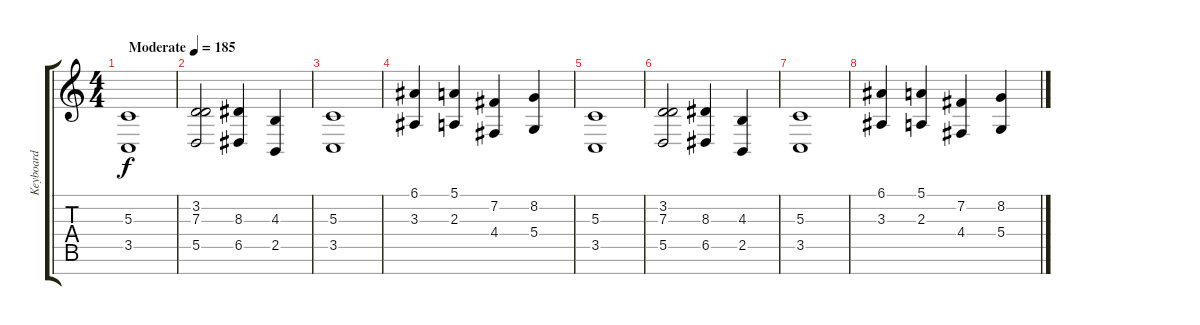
\track ("Keyboard" "Keyboard") {instrument stringensemble2}
\staff {score tabs}
\tuning (E4 B3 G3 D3 A2 E2 B1) {hide}
\ts (4 4)
\tempo (185 "Moderate")
\clef g2
\ks c
(5.3 3.5).1{dy f instrument stringensemble2} |
(3.2 7.3 5.5).2 (8.3 6.5).4 (4.3 2.5).4 |
(5.3 3.5).1 |
(6.1 3.3).4 (5.1 2.3).4 (7.2 4.4).4 (8.2 5.4).4 |
(5.3 3.5).1 |
(3.2 7.3 5.5).2 (8.3 6.5).4 (4.3 2.5).4 |
(5.3 3.5).1 |
(6.1 3.3).4 (5.1 2.3).4 (7.2 4.4).4 (8.2 5.4).4
